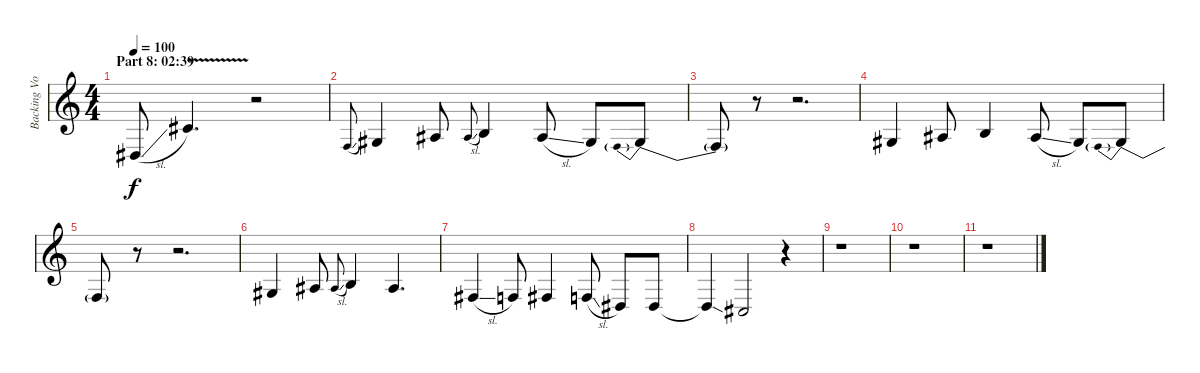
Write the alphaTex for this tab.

\track ("Backing Vocals" "Backing Vo") {instrument sopranosax}
\staff {score}
\tuning (E4 B3 G3 D3 A2 E2) {hide}
\ts (4 4)
\section ("" "Part 8: 02:39")
\tempo 100
\clef g2
\ks c
6.5{sl}.8{dy f} 16.5{v}.4{d} r.2 |
8.5{sl}.8{gr onbeat} 11.5.4 13.5.8 13.5{sl}.8{gr onbeat} 14.5.4 13.5{sl}.8 11.5.8 8.5{be (prebendrelease 0 6 60 0)}.8 |
8.5{t}.8 r.8 r.2{d} |
11.5.4 13.5.8 14.5.4 13.5{sl}.8 11.5.8 8.5{be (prebendrelease 0 6 60 0)}.8 |
8.5{t}.8 r.8 r.2{d} |
11.5.4 13.5.8 13.5{sl}.8{gr onbeat} 14.5.4 8.5{be (custom 0 10 15 10 30 0 60 0)}.4{d} |
9.5{sl}.4 8.5.8 9.5.4 8.5{sl}.8 6.5.8 6.5.8 |
6.5{ss t}.4 4.5.2 r.4 |
r.1 |
r.1 |
r.1
